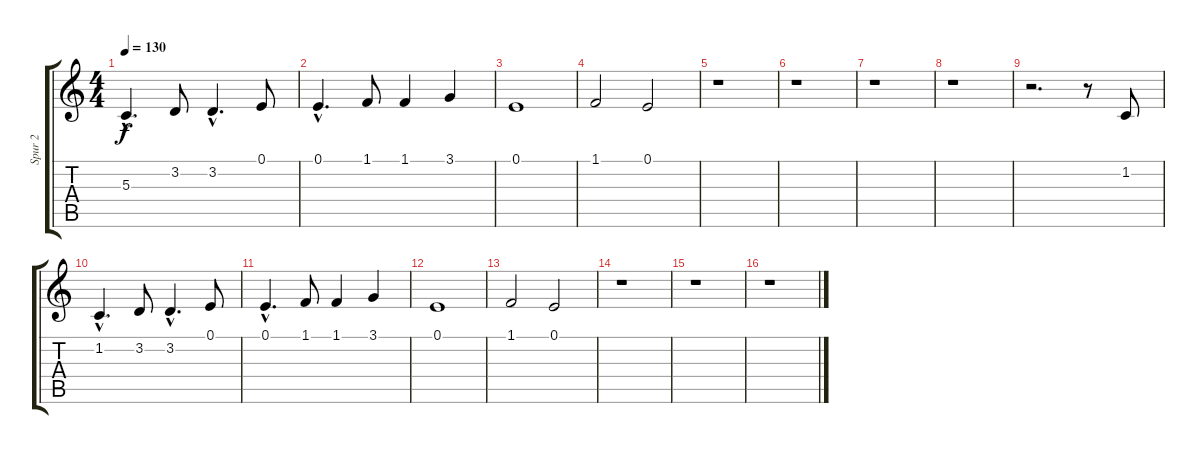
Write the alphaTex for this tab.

\track ("Spur 2" "Spur 2") {instrument clarinet}
\staff {score tabs}
\tuning (E4 B3 G3 D3 A2 E2) {hide}
\ts (4 4)
\tempo 130
\clef g2
\ks c
5.3{hac}.4{d dy f} 3.2.8 3.2{hac}.4{d} 0.1.8 |
0.1{hac}.4{d} 1.1.8 1.1.4 3.1.4 |
0.1.1 |
1.1.2 0.1.2 |
r.1 |
r.1 |
r.1 |
r.1 |
r.2{d} r.8 1.2.8 |
1.2{hac}.4{d} 3.2.8 3.2{hac}.4{d} 0.1.8 |
0.1{hac}.4{d} 1.1.8 1.1.4 3.1.4 |
0.1.1 |
1.1.2 0.1.2 |
r.1 |
r.1 |
r.1
